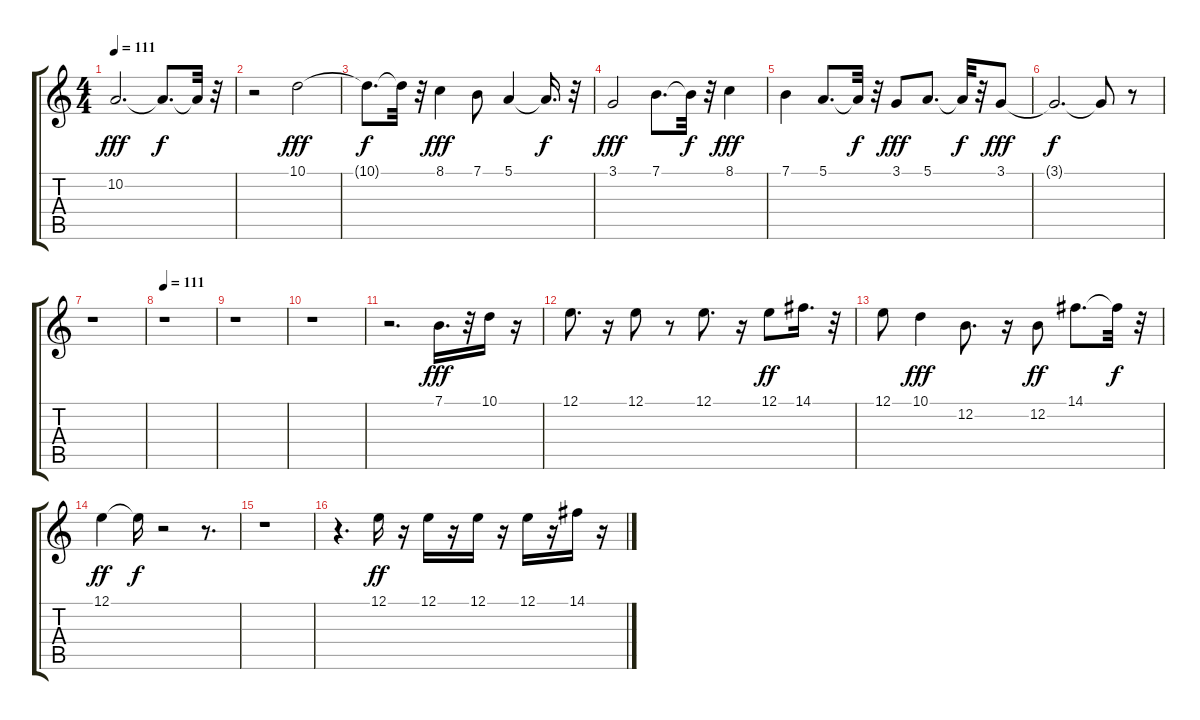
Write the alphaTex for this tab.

\track "" {instrument pad1newage}
\staff {score tabs}
\tuning (E4 B3 G3 D3 A2 E2) {hide}
\ts (4 4)
\tempo 111
\clef g2
\ks c
10.2.2{d dy fff} 10.2{t}.8{d dy f} 10.2{t}.32 r.32 |
r.2 10.1.2{dy fff} |
10.1{t}.8{d dy f} 10.1{t}.32 r.32 8.1.4{dy fff} 7.1.8 5.1.4 5.1{t}.16{d dy f} r.32 |
3.1.2{dy fff} 7.1.8{d} 7.1{t}.32{dy f} r.32 8.1.4{dy fff} |
7.1.4 5.1.8{d} 5.1{t}.32{dy f} r.32 3.1.8{dy fff} 5.1.8{d} 5.1{t}.32{dy f} r.32 3.1.8{dy fff} |
3.1{t}.2{d dy f} 3.1{t}.8 r.8 |
r.1 |
\tempo 111
r.1 |
r.1 |
r.1 |
r.2{d} 7.1.16{d dy fff} r.32 10.1.16 r.16 |
12.1.8{d} r.16 12.1.8 r.8 12.1.8{d} r.16 12.1.8{dy ff} 14.1.16{d} r.32 |
12.1.8 10.1.4{dy fff} 12.2.8{d} r.16 12.2.8{dy ff} 14.1.8{d} 14.1{t}.32{dy f} r.32 |
12.1.4{dy ff} 12.1{t}.16{dy f} r.2 r.8{d} |
r.1 |
r.4{d} 12.1.16{dy ff} r.16 12.1.16 r.16 12.1.16 r.16 12.1.16 r.16 14.1.16 r.16
